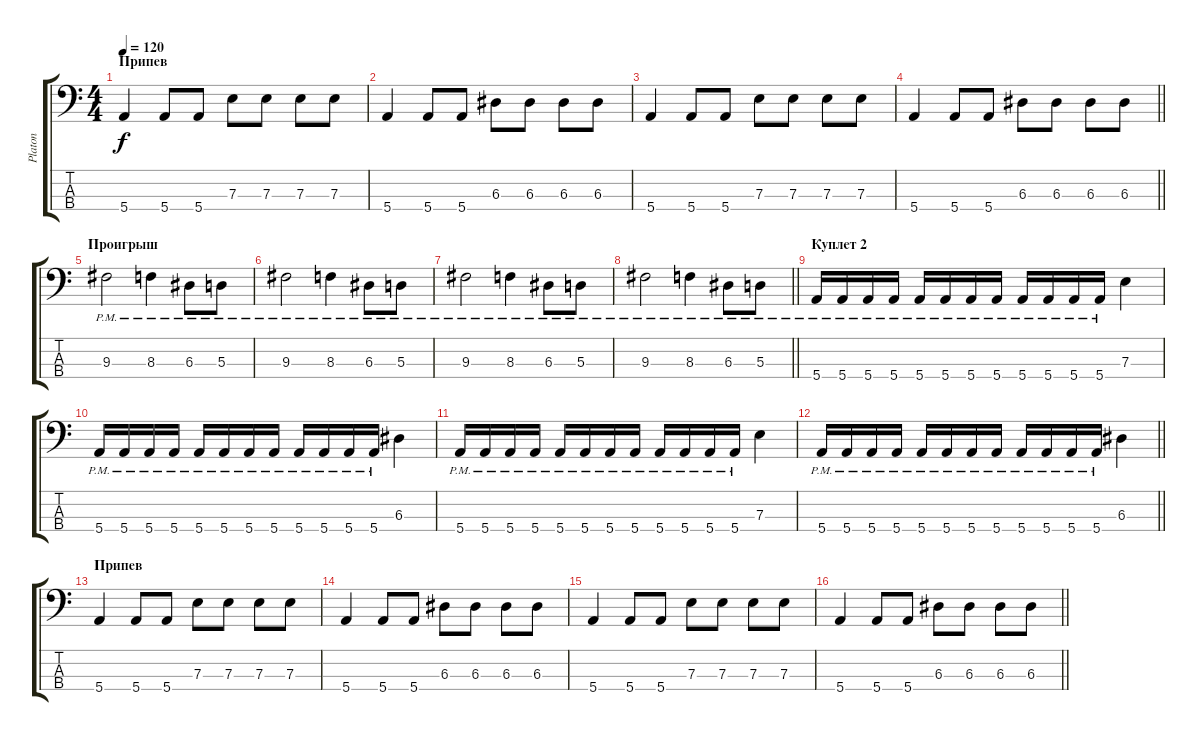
\track ("Platon" "Platon") {instrument slapbass2}
\staff {score tabs}
\tuning (G2 D2 A1 E1) {hide}
\ts (4 4)
\section ("" "Припев")
\tempo 120
\clef f4
\ks c
5.4.4{dy f} 5.4.8 5.4.8 7.3.8 7.3.8 7.3.8 7.3.8 |
5.4.4 5.4.8 5.4.8 6.3.8 6.3.8 6.3.8 6.3.8 |
5.4.4 5.4.8 5.4.8 7.3.8 7.3.8 7.3.8 7.3.8 |
\barLineRight lightlight
5.4.4 5.4.8 5.4.8 6.3.8 6.3.8 6.3.8 6.3.8 |
\section ("" "Проигрыш")
9.3{pm}.2 8.3{pm}.4 6.3{pm}.8 5.3{pm}.8 |
9.3{pm}.2 8.3{pm}.4 6.3{pm}.8 5.3{pm}.8 |
9.3{pm}.2 8.3{pm}.4 6.3{pm}.8 5.3{pm}.8 |
\barLineRight lightlight
9.3{pm}.2 8.3{pm}.4 6.3{pm}.8 5.3{pm}.8 |
\section ("" "Куплет 2")
5.4{pm}.16 5.4{pm}.16 5.4{pm}.16 5.4{pm}.16 5.4{pm}.16 5.4{pm}.16 5.4{pm}.16 5.4{pm}.16 5.4{pm}.16 5.4{pm}.16 5.4{pm}.16 5.4{pm}.16 7.3.4 |
5.4{pm}.16 5.4{pm}.16 5.4{pm}.16 5.4{pm}.16 5.4{pm}.16 5.4{pm}.16 5.4{pm}.16 5.4{pm}.16 5.4{pm}.16 5.4{pm}.16 5.4{pm}.16 5.4{pm}.16 6.3.4 |
5.4{pm}.16 5.4{pm}.16 5.4{pm}.16 5.4{pm}.16 5.4{pm}.16 5.4{pm}.16 5.4{pm}.16 5.4{pm}.16 5.4{pm}.16 5.4{pm}.16 5.4{pm}.16 5.4{pm}.16 7.3.4 |
\barLineRight lightlight
5.4{pm}.16 5.4{pm}.16 5.4{pm}.16 5.4{pm}.16 5.4{pm}.16 5.4{pm}.16 5.4{pm}.16 5.4{pm}.16 5.4{pm}.16 5.4{pm}.16 5.4{pm}.16 5.4{pm}.16 6.3.4 |
\section ("" "Припев")
5.4.4 5.4.8 5.4.8 7.3.8 7.3.8 7.3.8 7.3.8 |
5.4.4 5.4.8 5.4.8 6.3.8 6.3.8 6.3.8 6.3.8 |
5.4.4 5.4.8 5.4.8 7.3.8 7.3.8 7.3.8 7.3.8 |
\barLineRight lightlight
5.4.4 5.4.8 5.4.8 6.3.8 6.3.8 6.3.8 6.3.8
